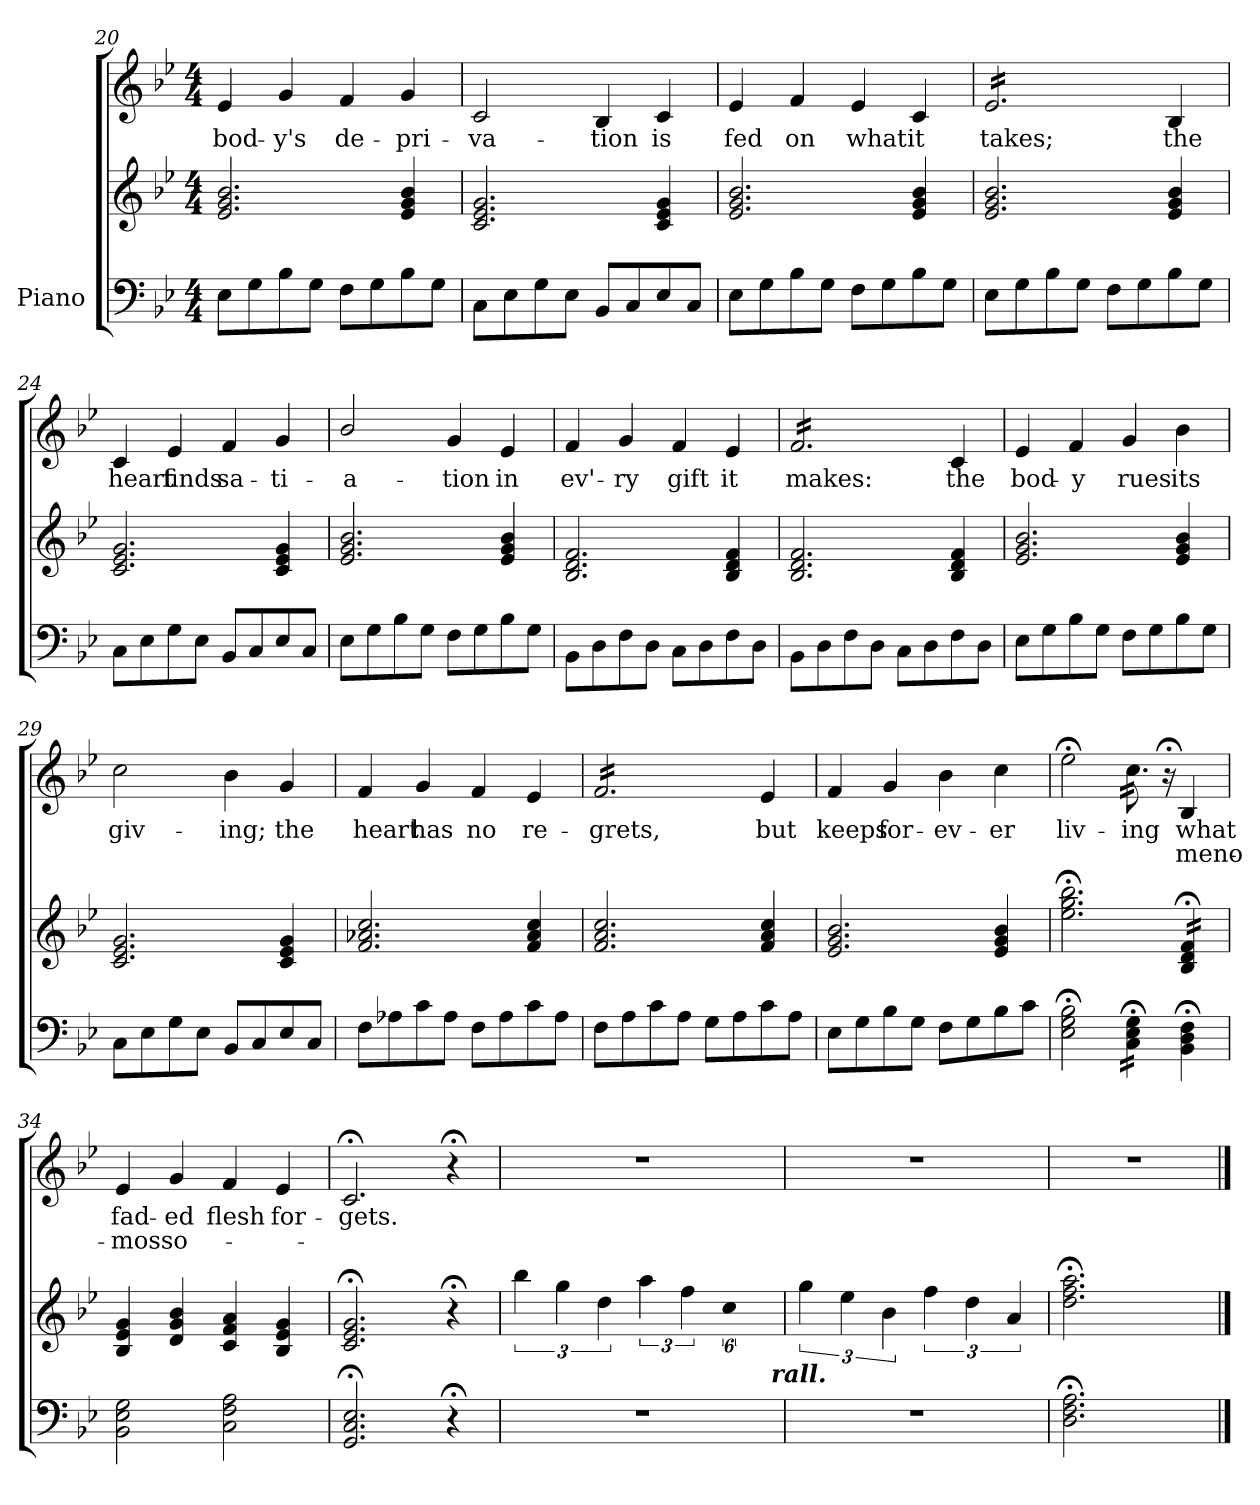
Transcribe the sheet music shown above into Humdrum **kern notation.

**kern	**kern	**kern	**text	**text
*part2	*part2	*part1	*part1	*part1
*staff3	*staff2	*staff1	*staff1	*staff1
*I"Piano	*	*	*	*
*clefF4	*clefG2	*clefG2	*	*
*k[b-e-]	*k[b-e-]	*k[b-e-]	*	*
*B-:	*B-:	*B-:	*	*
*M4/4	*M4/4	*M4/4	*	*
=20	=20	=20	=20	=20
!	!	!	!LO:LY:b	!
8E-\L	2.e-/ 2.g/ 2.b-/	4e-/	bod-	.
8G\	.	.	.	.
!	!	!	!LO:LY:b	!
8B-\	.	4g/	-y's	.
8G\J	.	.	.	.
!	!	!	!LO:LY:b	!
8F\L	.	4f/	de-	.
8G\	.	.	.	.
!	!	!	!LO:LY:b	!
8B-\	4e-/ 4g/ 4b-/	4g/	-pri-	.
8G\J	.	.	.	.
=21	=21	=21	=21	=21
!	!	!	!LO:LY:b	!
8C\L	2.c/ 2.e-/ 2.g/	2c/	-va-	.
8E-\	.	.	.	.
8G\	.	.	.	.
8E-\J	.	.	.	.
!	!	!	!LO:LY:b	!
8BB-/L	.	4B-/	-tion	.
8C/	.	.	.	.
!	!	!	!LO:LY:b	!
8E-/	4c/ 4e-/ 4g/	4c/	is	.
8C/J	.	.	.	.
!!LO:LB:g=z
=22	=22	=22	=22	=22
!	!	!	!LO:LY:b	!
8E-\L	2.e-/ 2.g/ 2.b-/	4e-/	fed	.
8G\	.	.	.	.
!	!	!	!LO:LY:b	!
8B-\	.	4f/	on	.
8G\J	.	.	.	.
!	!	!	!LO:LY:b	!
8F\L	.	4e-/	what	.
8G\	.	.	.	.
!	!	!	!LO:LY:b	!
8B-\	4e-/ 4g/ 4b-/	4c/	it	.
8G\J	.	.	.	.
=23	=23	=23	=23	=23
!	!	!	!LO:LY:b	!
*	*	*tremolo	*	*
8E-\L	2.e-/ 2.g/ 2.b-/	16e-/LL	takes;	.
.	.	16e-/	.	.
8G\	.	16e-/	.	.
.	.	16e-/	.	.
8B-\	.	16e-/	.	.
.	.	16e-/	.	.
8G\J	.	16e-/	.	.
.	.	16e-/	.	.
8F\L	.	16e-/	.	.
.	.	16e-/	.	.
8G\	.	16e-/	.	.
.	.	16e-/JJ	.	.
*	*	*Xtremolo	*	*
!	!	!	!LO:LY:b	!
8B-\	4e-/ 4g/ 4b-/	4B-/	the	.
8G\J	.	.	.	.
=24	=24	=24	=24	=24
!	!	!	!LO:LY:b	!
8C\L	2.c/ 2.e-/ 2.g/	4c/	heart	.
8E-\	.	.	.	.
!	!	!	!LO:LY:b	!
8G\	.	4e-/	finds	.
8E-\J	.	.	.	.
!	!	!	!LO:LY:b	!
8BB-/L	.	4f/	sa-	.
8C/	.	.	.	.
!	!	!	!LO:LY:b	!
8E-/	4c/ 4e-/ 4g/	4g/	-ti-	.
8C/J	.	.	.	.
=25	=25	=25	=25	=25
!	!	!	!LO:LY:b	!
8E-\L	2.e-/ 2.g/ 2.b-/	2b-/	-a-	.
8G\	.	.	.	.
8B-\	.	.	.	.
8G\J	.	.	.	.
!	!	!	!LO:LY:b	!
8F\L	.	4g/	-tion	.
8G\	.	.	.	.
!	!	!	!LO:LY:b	!
8B-\	4e-/ 4g/ 4b-/	4e-/	in	.
8G\J	.	.	.	.
=26	=26	=26	=26	=26
!	!	!	!LO:LY:b	!
8BB-\L	2.B-/ 2.d/ 2.f/	4f/	ev'-	.
8D\	.	.	.	.
!	!	!	!LO:LY:b	!
8F\	.	4g/	-ry	.
8D\J	.	.	.	.
!	!	!	!LO:LY:b	!
8C\L	.	4f/	gift	.
8D\	.	.	.	.
!	!	!	!LO:LY:b	!
8F\	4B-/ 4d/ 4f/	4e-/	it	.
8D\J	.	.	.	.
!!LO:LB:g=z
=27	=27	=27	=27	=27
!	!	!	!LO:LY:b	!
*	*	*tremolo	*	*
8BB-\L	2.B-/ 2.d/ 2.f/	16f/LL	makes:	.
.	.	16f/	.	.
8D\	.	16f/	.	.
.	.	16f/	.	.
8F\	.	16f/	.	.
.	.	16f/	.	.
8D\J	.	16f/	.	.
.	.	16f/	.	.
8C\L	.	16f/	.	.
.	.	16f/	.	.
8D\	.	16f/	.	.
.	.	16f/JJ	.	.
*	*	*Xtremolo	*	*
!	!	!	!LO:LY:b	!
8F\	4B-/ 4d/ 4f/	4c/	the	.
8D\J	.	.	.	.
=28	=28	=28	=28	=28
!	!	!	!LO:LY:b	!
8E-\L	2.e-/ 2.g/ 2.b-/	4e-/	bod-	.
8G\	.	.	.	.
!	!	!	!LO:LY:b	!
8B-\	.	4f/	-y	.
8G\J	.	.	.	.
!	!	!	!LO:LY:b	!
8F\L	.	4g/	rues	.
8G\	.	.	.	.
!	!	!	!LO:LY:b	!
8B-\	4e-/ 4g/ 4b-/	4b-\	its	.
8G\J	.	.	.	.
=29	=29	=29	=29	=29
!	!	!	!LO:LY:b	!
8C\L	2.c/ 2.e-/ 2.g/	2cc\	giv-	.
8E-\	.	.	.	.
8G\	.	.	.	.
8E-\J	.	.	.	.
!	!	!	!LO:LY:b	!
8BB-/L	.	4b-\	-ing;	.
8C/	.	.	.	.
!	!	!	!LO:LY:b	!
8E-/	4c/ 4e-/ 4g/	4g/	the	.
8C/J	.	.	.	.
=30	=30	=30	=30	=30
!	!	!	!LO:LY:b	!
8F\L	2.f/ 2.a-X/ 2.cc/	4f/	heart	.
8A-X\	.	.	.	.
!	!	!	!LO:LY:b	!
8c\	.	4g/	has	.
8A-\J	.	.	.	.
!	!	!	!LO:LY:b	!
8F\L	.	4f/	no	.
8A-\	.	.	.	.
!	!	!	!LO:LY:b	!
8c\	4f/ 4a-/ 4cc/	4e-/	re-	.
8A-\J	.	.	.	.
=31	=31	=31	=31	=31
!	!	!	!LO:LY:b	!
*	*	*tremolo	*	*
8F\L	2.f/ 2.a/ 2.cc/	16f/LL	-grets,	.
.	.	16f/	.	.
8A\	.	16f/	.	.
.	.	16f/	.	.
8c\	.	16f/	.	.
.	.	16f/	.	.
8A\J	.	16f/	.	.
.	.	16f/	.	.
8G\L	.	16f/	.	.
.	.	16f/	.	.
8A\	.	16f/	.	.
.	.	16f/JJ	.	.
*	*	*Xtremolo	*	*
!	!	!	!LO:LY:b	!
8c\	4f/ 4a/ 4cc/	4e-/	but	.
8A\J	.	.	.	.
!!LO:PB:g=z
=32	=32	=32	=32	=32
!	!	!	!LO:LY:b	!
8E-\L	2.e-/ 2.g/ 2.b-/	4f/	keeps	.
8G\	.	.	.	.
!	!	!	!LO:LY:b	!
8B-\	.	4g/	for-	.
8G\J	.	.	.	.
!	!	!	!LO:LY:b	!
8F\L	.	4b-\	-ev-	.
8G\	.	.	.	.
!	!	!	!LO:LY:b	!
8B-\	4e-/ 4g/ 4b-/	4cc\	-er	.
8c\J	.	.	.	.
=33	=33	=33	=33	=33
!	!	!	!LO:LY:b	!
2E-\;< 2G\;< 2B-\;<	2.ee-\;< 2.gg\;< 2.bb-\;<	2ee-;<\	liv-	.
!	!	!	!LO:LY:b	!
*tremolo	*	*	*	*
*	*	*tremolo	*	*
16C\;< 16E-\;< 16G\;<LL	.	32cc\LLL	-ing	.
.	.	32cc\	.	.
16C\;< 16E-\;< 16G\;<	.	32cc\	.	.
.	.	32cc\	.	.
16C\;< 16E-\;< 16G\;<	.	32cc\	.	.
.	.	32cc\JJJ	.	.
*	*	*Xtremolo	*	*
16C\;< 16E-\;< 16G\;<JJ	.	16r;a	.	.
*Xtremolo	*	*	*	*
!	!	!	!LO:LY:b	!LO:LY:b
*	*tremolo	*	*	*
4BB-\;< 4D\;< 4F\;<	16B-/; 16d/; 16f/;LL	4B-/	what	-meno-
.	16B-/; 16d/; 16f/;	.	.	.
.	16B-/; 16d/; 16f/;	.	.	.
.	16B-/; 16d/; 16f/;JJ	.	.	.
*	*Xtremolo	*	*	*
=34	=34	=34	=34	=34
!	!	!	!LO:LY:b	!LO:LY:b
2BB-\ 2E-\ 2G\	4B-/ 4e-/ 4g/	4e-/	fad-	-mosso-
!	!	!	!LO:LY:b	!
.	4d/ 4g/ 4b-/	4g/	-ed	.
!	!	!	!LO:LY:b	!
2C\ 2F\ 2A\	4c/ 4f/ 4a/	4f/	flesh	.
!	!	!	!LO:LY:b	!
.	4B-/ 4e-/ 4g/	4e-/	for-	.
=35	=35	=35	=35	=35
!	!	!	!LO:LY:b	!
2.GG/; 2.C/; 2.E-/;	2.c/; 2.e-/; 2.g/;	2.c;/	-gets.	.
4r;<	4r;<	4r;<	.	.
=36	=36	=36	=36	=36
*	*^	*	*	*
1r	6bb-\	6%5ryy	1r	.	.
.	6gg\	.	.	.	.
.	6dd\	.	.	.	.
.	6aa\	.	.	.	.
.	6ff\	.	.	.	.
.	8ryy	6cc\	.	.	.
.	24ryy	.	.	.	.
*	*v	*v	*	*	*
!	!LO:TX:b:Bi:t=rall.	!	!	!
=37	=37	=37	=37	=37
1r	6gg\	1r	.	.
.	6ee-\	.	.	.
.	6b-\	.	.	.
.	6ff\	.	.	.
.	6dd\	.	.	.
.	6a/	.	.	.
=38	=38	=38	=38	=38
!	!	!LO:N:vis=1	!	!
2.D\;< 2.F\;< 2.A\;<	2.dd\;< 2.ff\;< 2.aa\;<	1r	.	.
4ryy	4ryy	.	.	.
==	==	==	==	==
*-	*-	*-	*-	*-
